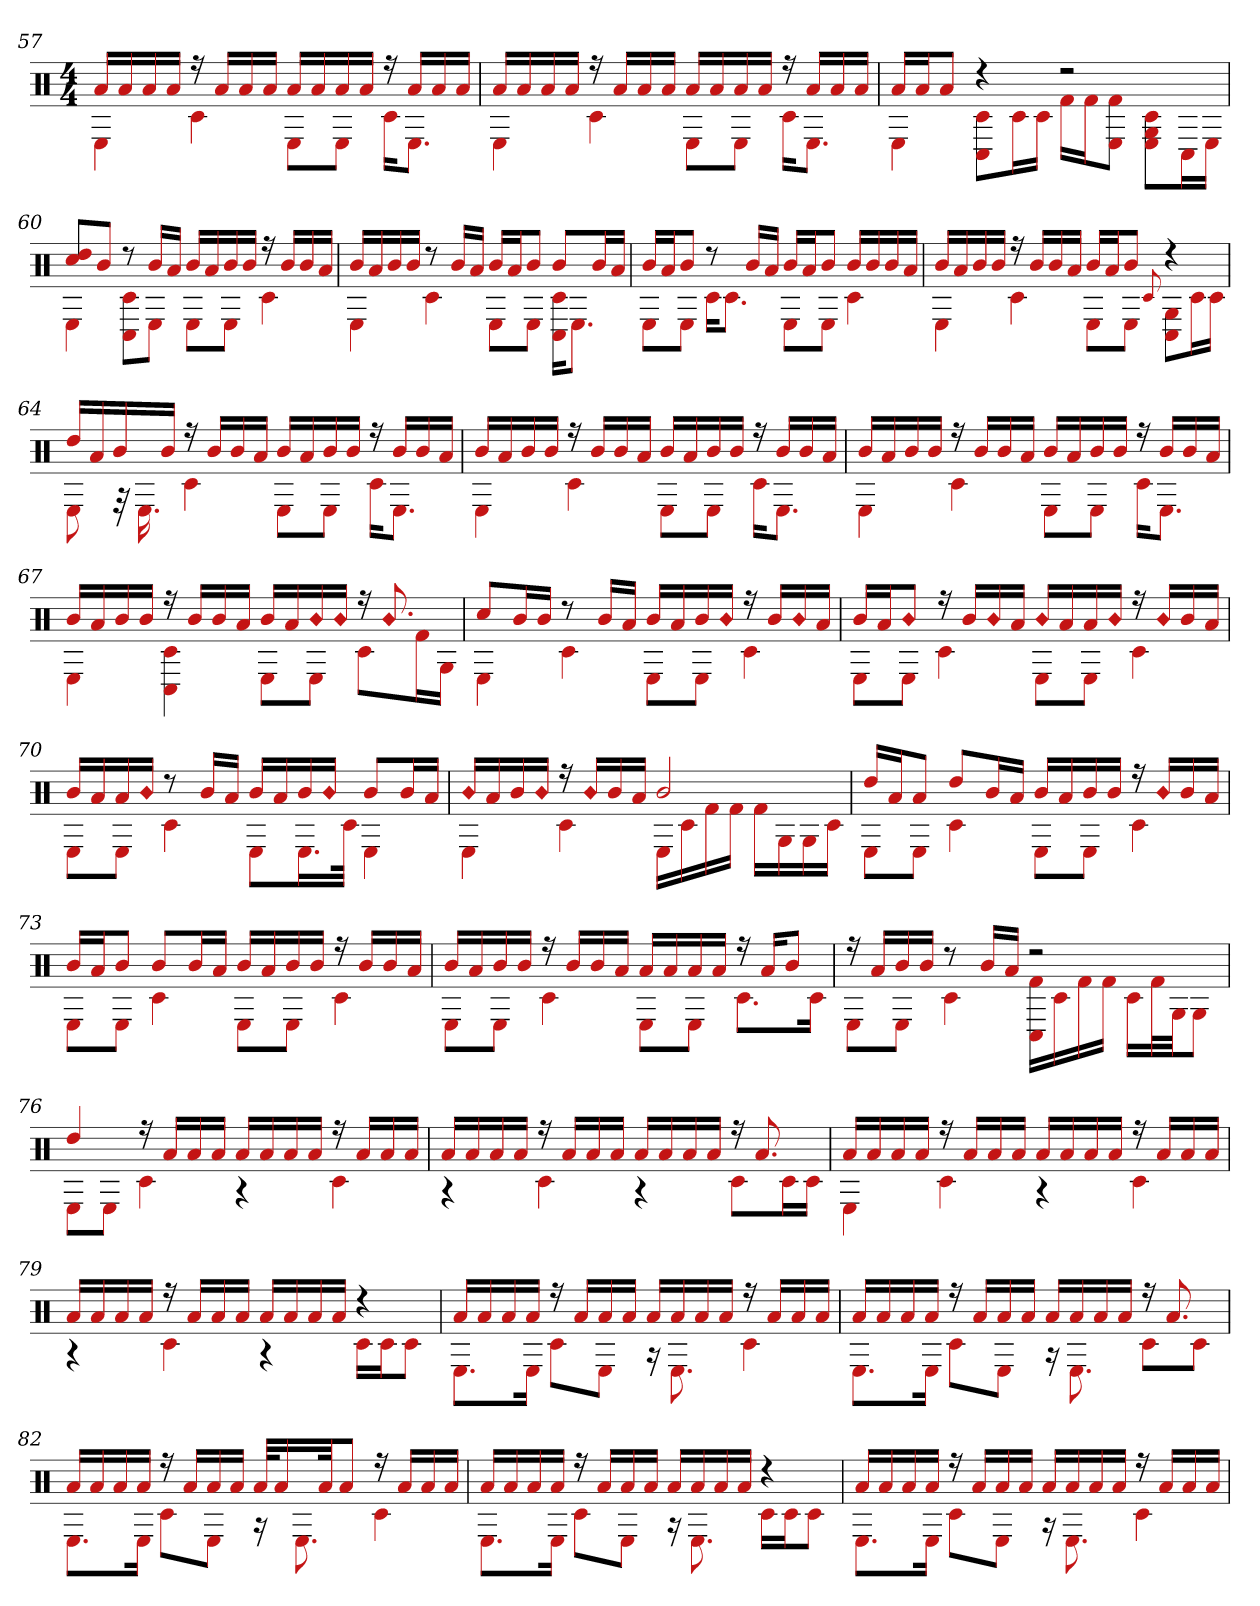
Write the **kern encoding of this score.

**kern
*part1
*staff1
*clefX
*k[]
*M4/4
=57
*^
16aLL	4E
16a	.
16a	.
16aJJ	.
16r	4c#
16aLL	.
16a	.
16aJJ	.
16aLL	8EL
16a	.
16a	8EJ
16aJJ	.
16r	16c#KL
16aLL	8.EJ
16a	.
16aJJ	.
=58	=58
16aLL	4E
16a	.
16a	.
16aJJ	.
16r	4c#
16aLL	.
16a	.
16aJJ	.
16aLL	8EL
16a	.
16a	8EJ
16aJJ	.
16r	16c#KL
16aLL	8.EJ
16a	.
16aJJ	.
=59	=59
16aLL	4E
16aJ	.
8aJ	.
4r	8C# 8c#L
.	16c#L
.	16c#JJ
2r	16f#LL
.	16f#J
.	8f# 8EJ
.	8G 8c# 8EL
.	16C#L
.	16EJJ
=60	=60
8dd 8cc#L	4E
8bJ	.
8r	8C# 8c#L
16bLL	8EJ
16aJJ	.
16bLL	8EL
16a	.
16b	8EJ
16bJJ	.
16r	4c#
16bLL	.
16b	.
16aJJ	.
=61	=61
16bLL	4E
16a	.
16b	.
16bJJ	.
8r	4c#
16bLL	.
16aJJ	.
16bLL	8EL
16aJ	.
8bJ	8EJ
8bL	16C# 16c#KL
.	8.EJ
16bL	.
16aJJ	.
=62	=62
16bLL	8EL
16aJ	.
8bJ	8EJ
8r	16c#KL
.	8.c#J
16bLL	.
16aJJ	.
16bLL	8EL
16aJ	.
8bJ	8EJ
16bLL	4c#
16b	.
16b	.
16aJJ	.
=63	=63
16bLL	4E
16a	.
16b	.
16bJJ	.
16r	4c#
16bLL	.
16b	.
16aJJ	.
16bLL	8EL
16aJ	.
8bJ	8EJ
.	8qqc#
4r	8C# 8GL
.	16c#L
.	16c#JJ
=64	=64
16ddLL	8E
16a	.
16b	32r
.	16.E
16bJJ	.
16r	4c#
16bLL	.
16b	.
16aJJ	.
16bLL	8EL
16a	.
16b	8EJ
16bJJ	.
16r	16c#KL
16bLL	8.EJ
16b	.
16aJJ	.
=65	=65
16bLL	4E
16a	.
16b	.
16bJJ	.
16r	4c#
16bLL	.
16b	.
16aJJ	.
16bLL	8EL
16a	.
16b	8EJ
16bJJ	.
16r	16c#KL
16bLL	8.EJ
16b	.
16aJJ	.
=66	=66
16bLL	4E
16a	.
16b	.
16bJJ	.
16r	4c#
16bLL	.
16b	.
16aJJ	.
16bLL	8EL
16a	.
16b	8EJ
16bJJ	.
16r	16c#KL
16bLL	8.EJ
16b	.
16aJJ	.
=67	=67
16bLL	4E
16a	.
16b	.
16bJJ	.
16r	4C# 4c#
16bLL	.
16b	.
16aJJ	.
16bLL	8EL
16a	.
!LO:N:head=diamond	!
16b	8EJ
!LO:N:head=diamond	!
16bJJ	.
16r	8c#L
!LO:N:head=diamond	!
8.b	.
.	16f#L
.	16GJJ
=68	=68
8cc#L	4E
16bL	.
16bJJ	.
8r	4c#
16bLL	.
16aJJ	.
16bLL	8EL
16a	.
16b	8EJ
!LO:N:head=diamond	!
16bJJ	.
16r	4c#
16bLL	.
!LO:N:head=diamond	!
16b	.
16aJJ	.
=69	=69
16bLL	8EL
16aJ	.
!LO:N:head=diamond	!
8bJ	8EJ
16r	4c#
16bLL	.
!LO:N:head=diamond	!
16b	.
16aJJ	.
!LO:N:head=diamond	!
16bLL	8EL
16a	.
16a	8EJ
!LO:N:head=diamond	!
16bJJ	.
16r	4c#
!LO:N:head=diamond	!
16bLL	.
16b	.
16aJJ	.
=70	=70
16bLL	8EL
16a	.
16a	8EJ
!LO:N:head=diamond	!
16bJJ	.
8r	4c#
16bLL	.
16aJJ	.
16bLL	8EL
16a	.
16b	16.EL
!LO:N:head=diamond	!
16bJJ	.
.	32c#JJk
8bL	4E
16bL	.
16aJJ	.
=71	=71
!LO:N:head=diamond	!
16bLL	4E
16a	.
16b	.
!LO:N:head=diamond	!
16bJJ	.
16r	4c#
!LO:N:head=diamond	!
16bLL	.
16b	.
16aJJ	.
2b	16ELL
.	16c#
.	16f#
.	16f#JJ
.	16f#LL
.	16G
.	16G
.	16c#JJ
=72	=72
16ddLL	8EL
16aJ	.
8aJ	8EJ
8ddL	4c#
16bL	.
16aJJ	.
16bLL	8EL
16a	.
16b	8EJ
16bJJ	.
16r	4c#
!LO:N:head=diamond	!
16bLL	.
16b	.
16aJJ	.
=73	=73
16bLL	8EL
16aJ	.
8bJ	8EJ
8bL	4c#
16bL	.
16aJJ	.
16bLL	8EL
16a	.
16b	8EJ
16bJJ	.
16r	4c#
16bLL	.
16b	.
16aJJ	.
=74	=74
16bLL	8EL
16a	.
16b	8EJ
16bJJ	.
16r	4c#
16bLL	.
16b	.
16aJJ	.
16aLL	8EL
16a	.
16a	8EJ
16aJJ	.
16r	8.c#L
16aKL	.
8bJ	.
.	16c#Jk
=75	=75
16r	8EL
16aLL	.
16b	8EJ
16bJJ	.
8r	4c#
16bLL	.
16aJJ	.
2r	16f# 16C#LL
.	16c#
.	16f#
.	16f#JJ
.	16c#LL
.	32f#L
.	32GJJ
.	8GJ
=76	=76
4dd	8EL
.	8EJ
16r	4c#
16aLL	.
16a	.
16aJJ	.
16aLL	4r
16a	.
16a	.
16aJJ	.
16r	4c#
16aLL	.
16a	.
16aJJ	.
=77	=77
16aLL	4r
16a	.
16a	.
16aJJ	.
16r	4c#
16aLL	.
16a	.
16aJJ	.
16aLL	4r
16a	.
16a	.
16aJJ	.
16r	8c#L
8.a	.
.	16c#L
.	16c#JJ
=78	=78
16aLL	4E
16a	.
16a	.
16aJJ	.
16r	4c#
16aLL	.
16a	.
16aJJ	.
16aLL	4r
16a	.
16a	.
16aJJ	.
16r	4c#
16aLL	.
16a	.
16aJJ	.
=79	=79
16aLL	4r
16a	.
16a	.
16aJJ	.
16r	4c#
16aLL	.
16a	.
16aJJ	.
16aLL	4r
16a	.
16a	.
16aJJ	.
4r	16c#LL
.	16c#J
.	8c#J
=80	=80
16aLL	8.EL
16a	.
16a	.
16aJJ	16EJk
16r	8c#L
16aLL	.
16a	8EJ
16aJJ	.
16aLL	16r
16a	8.E
16a	.
16aJJ	.
16r	4c#
16aLL	.
16a	.
16aJJ	.
=81	=81
16aLL	8.EL
16a	.
16a	.
16aJJ	16EJk
16r	8c#L
16aLL	.
16a	8EJ
16aJJ	.
16aLL	16r
16a	8.E
16a	.
16aJJ	.
16r	8c#L
8.a	.
.	8c#J
=82	=82
16aLL	8.EL
16a	.
16a	.
16aJJ	16EJk
16r	8c#L
16aLL	.
16a	8EJ
16aJJ	.
32aKLL	16r
16a	.
.	8.E
32aJk	.
8aJ	.
16r	4c#
16aLL	.
16a	.
16aJJ	.
=83	=83
16aLL	8.EL
16a	.
16a	.
16aJJ	16EJk
16r	8c#L
16aLL	.
16a	8EJ
16aJJ	.
16aLL	16r
16a	8.E
16a	.
16aJJ	.
4r	16c#LL
.	16c#J
.	8c#J
=84	=84
16aLL	8.EL
16a	.
16a	.
16aJJ	16EJk
16r	8c#L
16aLL	.
16a	8EJ
16aJJ	.
16aLL	16r
16a	8.E
16a	.
16aJJ	.
16r	4c#
16aLL	.
16a	.
16aJJ	.
*v	*v
=
*-
